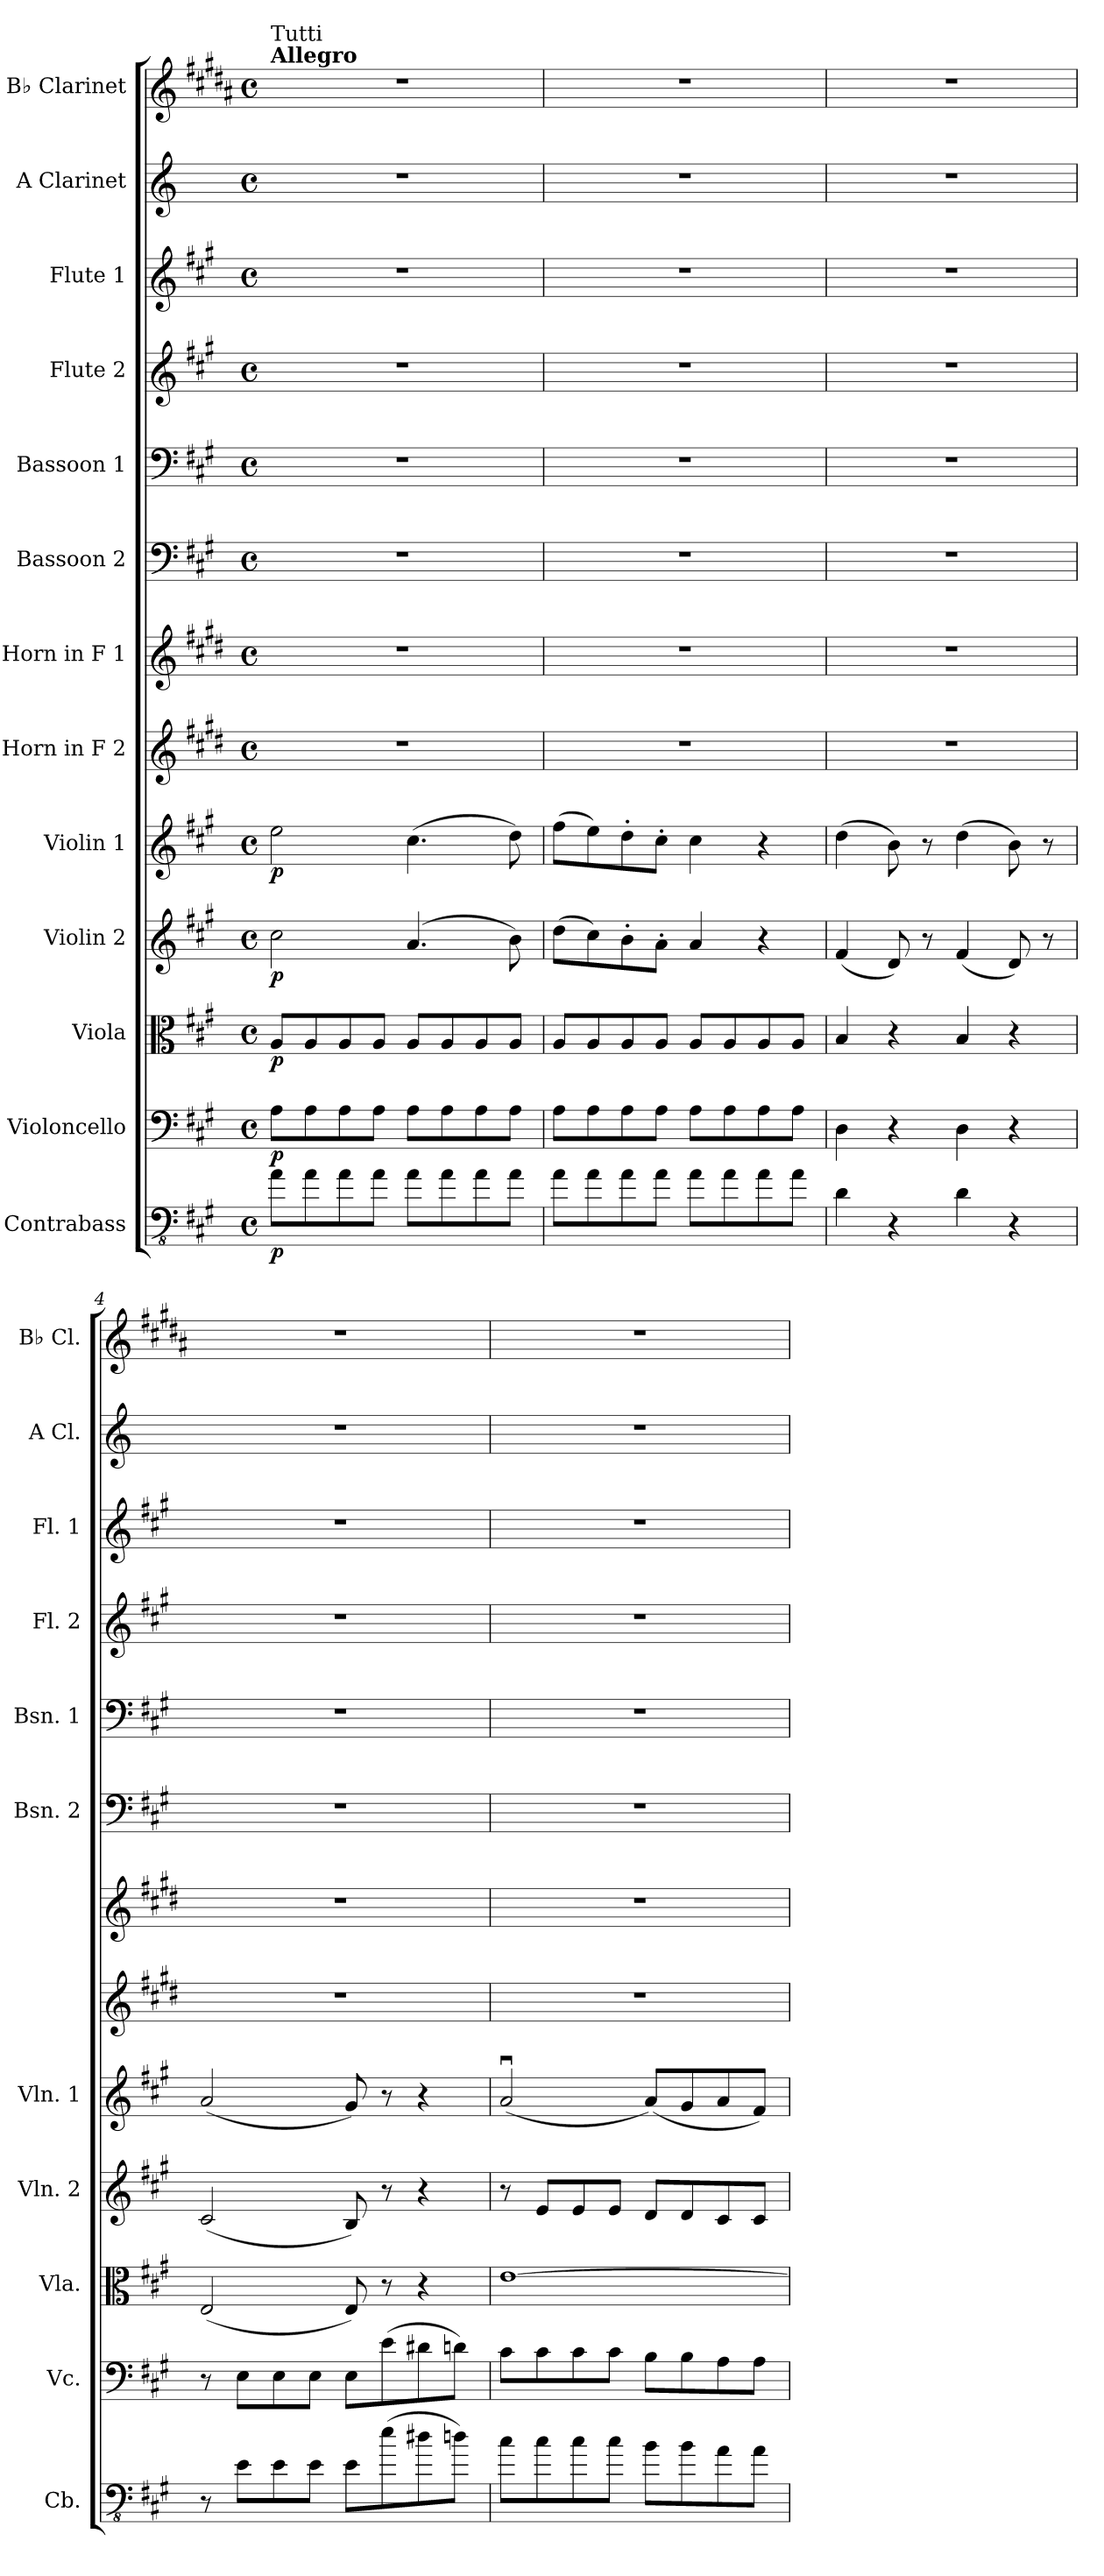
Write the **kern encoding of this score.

**kern	**dynam	**kern	**dynam	**kern	**dynam	**kern	**dynam	**kern	**dynam	**kern	**kern	**kern	**kern	**kern	**kern	**kern	**kern
*part13	*part13	*part12	*part12	*part11	*part11	*part10	*part10	*part9	*part9	*part8	*part7	*part6	*part5	*part4	*part3	*part2	*part1
*staff13	*staff13	*staff12	*staff12	*staff11	*staff11	*staff10	*staff10	*staff9	*staff9	*staff8	*staff7	*staff6	*staff5	*staff4	*staff3	*staff2	*staff1
*I"Contrabass	*	*I"Violoncello	*	*I"Viola	*	*I"Violin 2	*	*I"Violin 1	*	*I"Horn in F 2	*I"Horn in F 1	*I"Bassoon 2	*I"Bassoon 1	*I"Flute 2	*I"Flute 1	*I"A Clarinet	*I"B♭ Clarinet
*I'Cb.	*	*I'Vc.	*	*I'Vla.	*	*I'Vln. 2	*	*I'Vln. 1	*	*	*	*I'Bsn. 2	*I'Bsn. 1	*I'Fl. 2	*I'Fl. 1	*I'A Cl.	*I'B♭ Cl.
*clefFv4	*	*clefF4	*	*clefC3	*	*clefG2	*	*clefG2	*	*clefG2	*clefG2	*clefF4	*clefF4	*clefG2	*clefG2	*clefG2	*clefG2
*ITrd7c12	*	*	*	*	*	*	*	*	*	*ITrd4c7	*ITrd4c7	*	*	*	*	*ITrd2c3	*ITrd1c2
*k[f#c#g#]	*	*k[f#c#g#]	*	*k[f#c#g#]	*	*k[f#c#g#]	*	*k[f#c#g#]	*	*k[f#c#g#]	*k[f#c#g#]	*k[f#c#g#]	*k[f#c#g#]	*k[f#c#g#]	*k[f#c#g#]	*k[f#c#g#]	*k[f#c#g#]
*M4/4	*	*M4/4	*	*M4/4	*	*M4/4	*	*M4/4	*	*M4/4	*M4/4	*M4/4	*M4/4	*M4/4	*M4/4	*M4/4	*M4/4
*met(c)	*	*met(c)	*	*met(c)	*	*met(c)	*	*met(c)	*	*met(c)	*met(c)	*met(c)	*met(c)	*met(c)	*met(c)	*met(c)	*met(c)
=1	=1	=1	=1	=1	=1	=1	=1	=1	=1	=1	=1	=1	=1	=1	=1	=1	=1
!	!	!	!	!	!	!	!	!	!	!	!	!	!	!	!	!	!LO:TX:a:B:t=Allegro
!	!	!	!	!	!	!	!	!	!	!	!	!	!	!	!	!	!LO:TX:t=Tutti
!	!LO:DY:b	!	!LO:DY:b	!	!LO:DY:b	!	!LO:DY:b	!	!LO:DY:b	!	!	!	!	!	!	!	!
8AA\L	p	8A\L	p	8A/L	p	2cc#\	p	2ee\	p	1r	1r	1r	1r	1r	1r	1r	1r
8AA\	.	8A\	.	8A/	.	.	.	.	.	.	.	.	.	.	.	.	.
8AA\	.	8A\	.	8A/	.	.	.	.	.	.	.	.	.	.	.	.	.
8AA\J	.	8A\J	.	8A/J	.	.	.	.	.	.	.	.	.	.	.	.	.
8AA\L	.	8A\L	.	8A/L	.	(>4.a/	.	(>4.cc#\	.	.	.	.	.	.	.	.	.
8AA\	.	8A\	.	8A/	.	.	.	.	.	.	.	.	.	.	.	.	.
8AA\	.	8A\	.	8A/	.	.	.	.	.	.	.	.	.	.	.	.	.
8AA\J	.	8A\J	.	8A/J	.	8b\)	.	8dd\)	.	.	.	.	.	.	.	.	.
=2	=2	=2	=2	=2	=2	=2	=2	=2	=2	=2	=2	=2	=2	=2	=2	=2	=2
8AA\L	.	8A\L	.	8A/L	.	(>8dd\L	.	(>8ff#\L	.	1r	1r	1r	1r	1r	1r	1r	1r
8AA\	.	8A\	.	8A/	.	8cc#\)	.	8ee\)	.	.	.	.	.	.	.	.	.
8AA\	.	8A\	.	8A/	.	8b'\	.	8dd'\	.	.	.	.	.	.	.	.	.
8AA\J	.	8A\J	.	8A/J	.	8a'\J	.	8cc#'\J	.	.	.	.	.	.	.	.	.
8AA\L	.	8A\L	.	8A/L	.	4a/	.	4cc#\	.	.	.	.	.	.	.	.	.
8AA\	.	8A\	.	8A/	.	.	.	.	.	.	.	.	.	.	.	.	.
8AA\	.	8A\	.	8A/	.	4r	.	4r	.	.	.	.	.	.	.	.	.
8AA\J	.	8A\J	.	8A/J	.	.	.	.	.	.	.	.	.	.	.	.	.
=3	=3	=3	=3	=3	=3	=3	=3	=3	=3	=3	=3	=3	=3	=3	=3	=3	=3
4DD\	.	4D\	.	4B/	.	(<4f#/	.	(>4dd\	.	1r	1r	1r	1r	1r	1r	1r	1r
4r	.	4r	.	4r	.	8d/)	.	8b\)	.	.	.	.	.	.	.	.	.
.	.	.	.	.	.	8r	.	8r	.	.	.	.	.	.	.	.	.
4DD\	.	4D\	.	4B/	.	(<4f#/	.	(>4dd\	.	.	.	.	.	.	.	.	.
4r	.	4r	.	4r	.	8d/)	.	8b\)	.	.	.	.	.	.	.	.	.
.	.	.	.	.	.	8r	.	8r	.	.	.	.	.	.	.	.	.
=4	=4	=4	=4	=4	=4	=4	=4	=4	=4	=4	=4	=4	=4	=4	=4	=4	=4
8r	.	8r	.	(<2E/	.	(<2c#/	.	(<2a/	.	1r	1r	1r	1r	1r	1r	1r	1r
8EE\L	.	8E\L	.	.	.	.	.	.	.	.	.	.	.	.	.	.	.
8EE\	.	8E\	.	.	.	.	.	.	.	.	.	.	.	.	.	.	.
8EE\J	.	8E\J	.	.	.	.	.	.	.	.	.	.	.	.	.	.	.
8EE\L	.	8E\L	.	8E/)	.	8B/)	.	8g#/)	.	.	.	.	.	.	.	.	.
(>8E\	.	(>8e\	.	8r	.	8r	.	8r	.	.	.	.	.	.	.	.	.
8D#X\	.	8d#X\	.	4r	.	4r	.	4r	.	.	.	.	.	.	.	.	.
8Dn\J)	.	8dn\J)	.	.	.	.	.	.	.	.	.	.	.	.	.	.	.
!!LO:PB:g=z
=5	=5	=5	=5	=5	=5	=5	=5	=5	=5	=5	=5	=5	=5	=5	=5	=5	=5
8C#\L	.	8c#\L	.	[1e	.	8r	.	(<2au/	.	1r	1r	1r	1r	1r	1r	1r	1r
8C#\	.	8c#\	.	.	.	8e/L	.	.	.	.	.	.	.	.	.	.	.
8C#\	.	8c#\	.	.	.	8e/	.	.	.	.	.	.	.	.	.	.	.
8C#\J	.	8c#\J	.	.	.	8e/J	.	.	.	.	.	.	.	.	.	.	.
8BB\L	.	8B\L	.	.	.	8d/L	.	(<8a/L)	.	.	.	.	.	.	.	.	.
8BB\	.	8B\	.	.	.	8d/	.	8g#/	.	.	.	.	.	.	.	.	.
8AA\	.	8A\	.	.	.	8c#/	.	8a/	.	.	.	.	.	.	.	.	.
8AA\J	.	8A\J	.	.	.	8c#/J	.	8f#/J)	.	.	.	.	.	.	.	.	.
=	=	=	=	=	=	=	=	=	=	=	=	=	=	=	=	=	=
*-	*-	*-	*-	*-	*-	*-	*-	*-	*-	*-	*-	*-	*-	*-	*-	*-	*-
